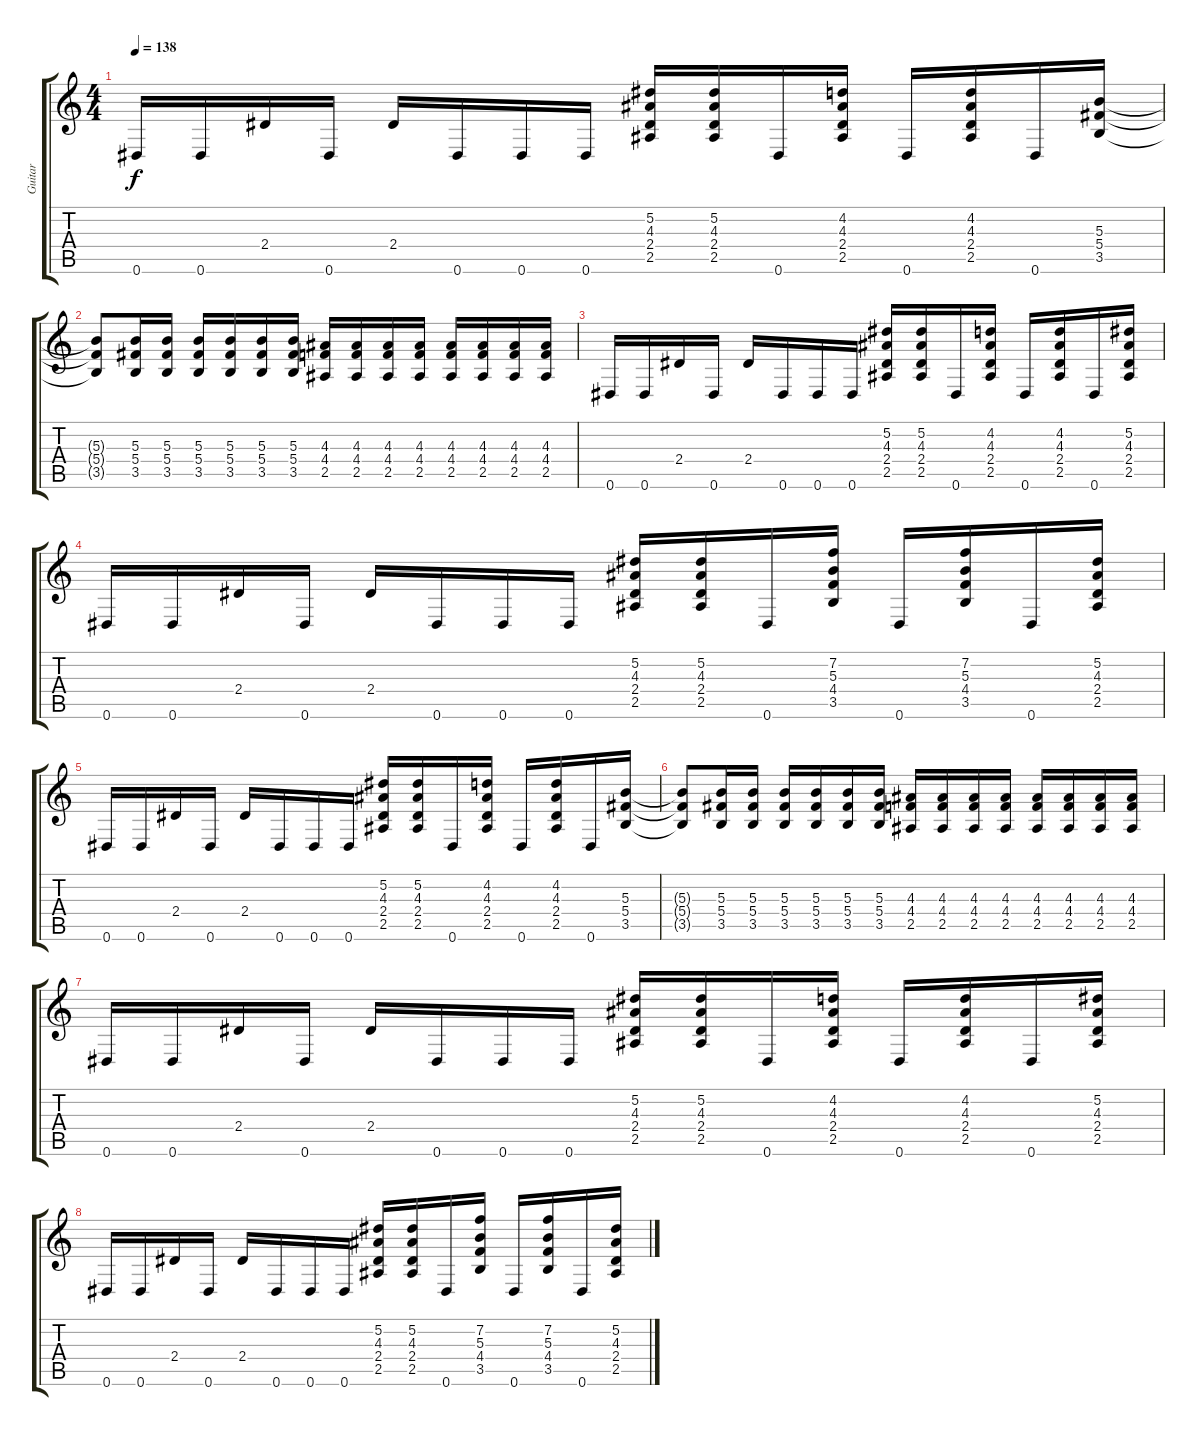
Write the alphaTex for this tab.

\track ("Guitar" "Guitar") {instrument overdrivenguitar}
\staff {score tabs}
\tuning (Eb4 Bb3 Gb3 Db3 Ab2 Eb2) {hide}
\ts (4 4)
\tempo 138
\clef g2
\ks c
0.6.16{dy f} 0.6.16 2.4.16 0.6.16 2.4.16 0.6.16 0.6.16 0.6.16 (5.2 4.3 2.4 2.5).16 (5.2 4.3 2.4 2.5).16 0.6.16 (4.2 4.3 2.4 2.5).16 0.6.16 (4.2 4.3 2.4 2.5).16 0.6.16 (5.3 5.4 3.5).16 |
(5.3{t} 5.4{t} 3.5{t}).8 (5.3 5.4 3.5).16 (5.3 5.4 3.5).16 (5.3 5.4 3.5).16 (5.3 5.4 3.5).16 (5.3 5.4 3.5).16 (5.3 5.4 3.5).16 (4.3 4.4 2.5).16 (4.3 4.4 2.5).16 (4.3 4.4 2.5).16 (4.3 4.4 2.5).16 (4.3 4.4 2.5).16 (4.3 4.4 2.5).16 (4.3 4.4 2.5).16 (4.3 4.4 2.5).16 |
0.6.16 0.6.16 2.4.16 0.6.16 2.4.16 0.6.16 0.6.16 0.6.16 (5.2 4.3 2.4 2.5).16 (5.2 4.3 2.4 2.5).16 0.6.16 (4.2 4.3 2.4 2.5).16 0.6.16 (4.2 4.3 2.4 2.5).16 0.6.16 (5.2 4.3 2.4 2.5).16 |
0.6.16 0.6.16 2.4.16 0.6.16 2.4.16 0.6.16 0.6.16 0.6.16 (5.2 4.3 2.4 2.5).16 (5.2 4.3 2.4 2.5).16 0.6.16 (7.2 5.3 4.4 3.5).16 0.6.16 (7.2 5.3 4.4 3.5).16 0.6.16 (5.2 4.3 2.4 2.5).16 |
0.6.16 0.6.16 2.4.16 0.6.16 2.4.16 0.6.16 0.6.16 0.6.16 (5.2 4.3 2.4 2.5).16 (5.2 4.3 2.4 2.5).16 0.6.16 (4.2 4.3 2.4 2.5).16 0.6.16 (4.2 4.3 2.4 2.5).16 0.6.16 (5.3 5.4 3.5).16 |
(5.3{t} 5.4{t} 3.5{t}).8 (5.3 5.4 3.5).16 (5.3 5.4 3.5).16 (5.3 5.4 3.5).16 (5.3 5.4 3.5).16 (5.3 5.4 3.5).16 (5.3 5.4 3.5).16 (4.3 4.4 2.5).16 (4.3 4.4 2.5).16 (4.3 4.4 2.5).16 (4.3 4.4 2.5).16 (4.3 4.4 2.5).16 (4.3 4.4 2.5).16 (4.3 4.4 2.5).16 (4.3 4.4 2.5).16 |
0.6.16 0.6.16 2.4.16 0.6.16 2.4.16 0.6.16 0.6.16 0.6.16 (5.2 4.3 2.4 2.5).16 (5.2 4.3 2.4 2.5).16 0.6.16 (4.2 4.3 2.4 2.5).16 0.6.16 (4.2 4.3 2.4 2.5).16 0.6.16 (5.2 4.3 2.4 2.5).16 |
0.6.16 0.6.16 2.4.16 0.6.16 2.4.16 0.6.16 0.6.16 0.6.16 (5.2 4.3 2.4 2.5).16 (5.2 4.3 2.4 2.5).16 0.6.16 (7.2 5.3 4.4 3.5).16 0.6.16 (7.2 5.3 4.4 3.5).16 0.6.16 (5.2 4.3 2.4 2.5).16
